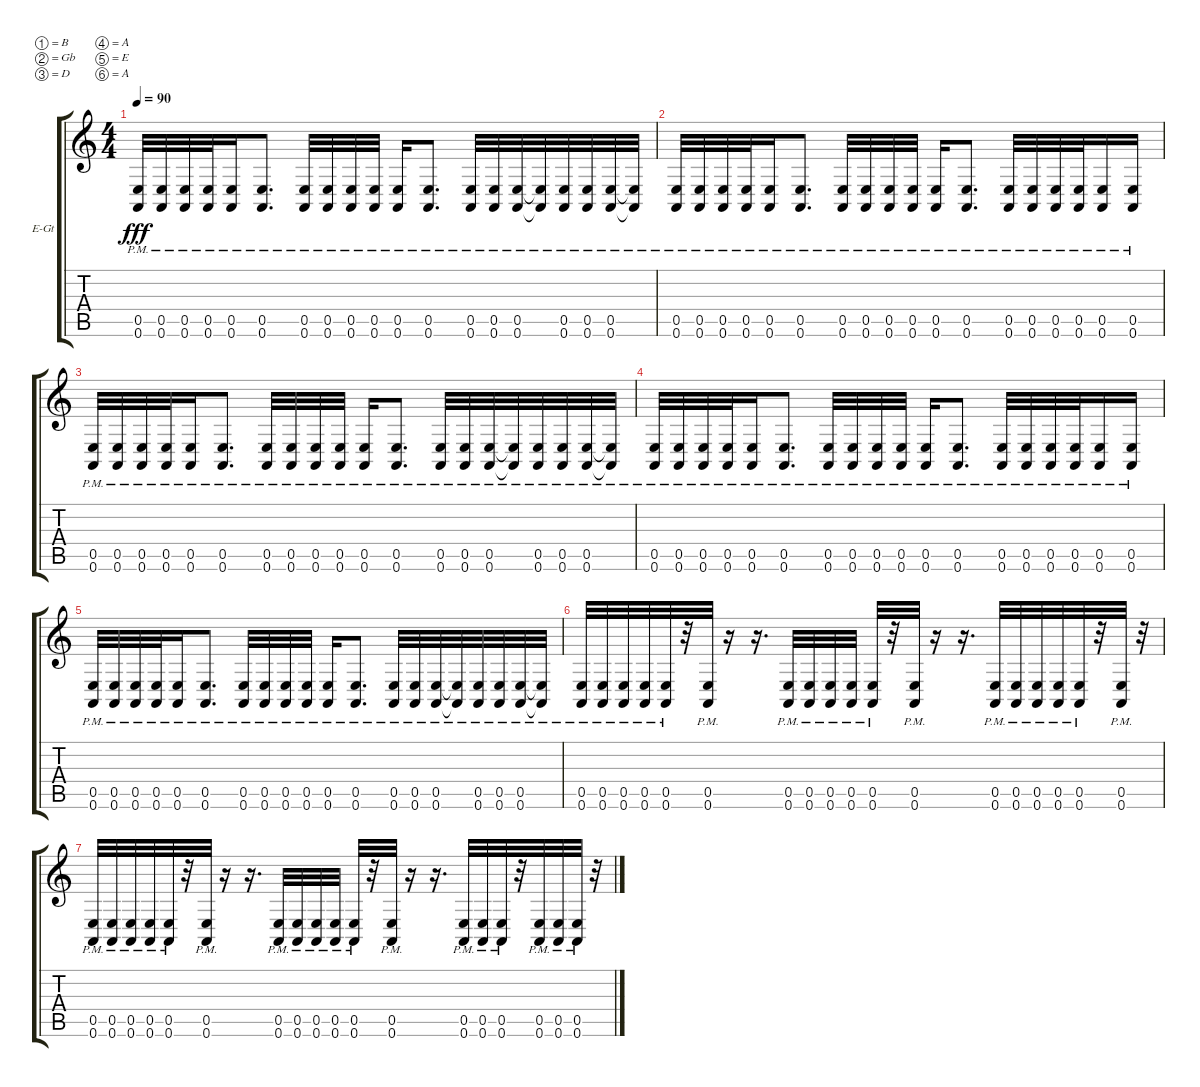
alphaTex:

\bracketExtendMode groupsimilarinstruments
\firstSystemTrackNameOrientation horizontal
\otherSystemsTrackNameOrientation horizontal
\track ("Electric Guitar 2" "E-Gt") {instrument distortionguitar}
\staff {score tabs}
\tuning (B3 Gb3 D3 A2 E2 A1)
\ts (4 4)
\tempo 90
\clef g2
\ks c
(0.6{pm} 0.5{pm}).32{dy fff} (0.6{pm} 0.5{pm}).32 (0.6{pm} 0.5{pm}).32 (0.6{pm} 0.5{pm}).32 (0.6{pm} 0.5{pm}).16 (0.6{pm} 0.5{pm}).8{d} (0.6{pm} 0.5{pm}).32 (0.6{pm} 0.5{pm}).32 (0.6{pm} 0.5{pm}).32 (0.6{pm} 0.5{pm}).32 (0.6{pm} 0.5{pm}).16 (0.6{pm} 0.5{pm}).8{d} (0.6{pm} 0.5{pm}).32 (0.6{pm} 0.5{pm}).32 (0.6{pm} 0.5{pm}).32 (0.5{pm t} 0.6{pm t}).32 (0.6{pm} 0.5{pm}).32 (0.6{pm} 0.5{pm}).32 (0.6{pm} 0.5{pm}).32 (0.6{pm t} 0.5{pm t}).32 |
(0.6{pm} 0.5{pm}).32 (0.6{pm} 0.5{pm}).32 (0.6{pm} 0.5{pm}).32 (0.6{pm} 0.5{pm}).32 (0.6{pm} 0.5{pm}).16 (0.6{pm} 0.5{pm}).8{d} (0.6{pm} 0.5{pm}).32 (0.6{pm} 0.5{pm}).32 (0.6{pm} 0.5{pm}).32 (0.6{pm} 0.5{pm}).32 (0.6{pm} 0.5{pm}).16 (0.6{pm} 0.5{pm}).8{d} (0.6{pm} 0.5{pm}).32 (0.6{pm} 0.5{pm}).32 (0.6{pm} 0.5{pm}).32 (0.6{pm} 0.5{pm}).32 (0.6{pm} 0.5{pm}).16 (0.6{pm} 0.5{pm}).16 |
(0.6{pm} 0.5{pm}).32 (0.6{pm} 0.5{pm}).32 (0.6{pm} 0.5{pm}).32 (0.6{pm} 0.5{pm}).32 (0.6{pm} 0.5{pm}).16 (0.6{pm} 0.5{pm}).8{d} (0.6{pm} 0.5{pm}).32 (0.6{pm} 0.5{pm}).32 (0.6{pm} 0.5{pm}).32 (0.6{pm} 0.5{pm}).32 (0.6{pm} 0.5{pm}).16 (0.6{pm} 0.5{pm}).8{d} (0.6{pm} 0.5{pm}).32 (0.6{pm} 0.5{pm}).32 (0.6{pm} 0.5{pm}).32 (0.5{pm t} 0.6{pm t}).32 (0.6{pm} 0.5{pm}).32 (0.6{pm} 0.5{pm}).32 (0.6{pm} 0.5{pm}).32 (0.6{pm t} 0.5{pm t}).32 |
(0.6{pm} 0.5{pm}).32 (0.6{pm} 0.5{pm}).32 (0.6{pm} 0.5{pm}).32 (0.6{pm} 0.5{pm}).32 (0.6{pm} 0.5{pm}).16 (0.6{pm} 0.5{pm}).8{d} (0.6{pm} 0.5{pm}).32 (0.6{pm} 0.5{pm}).32 (0.6{pm} 0.5{pm}).32 (0.6{pm} 0.5{pm}).32 (0.6{pm} 0.5{pm}).16 (0.6{pm} 0.5{pm}).8{d} (0.6{pm} 0.5{pm}).32 (0.6{pm} 0.5{pm}).32 (0.6{pm} 0.5{pm}).32 (0.6{pm} 0.5{pm}).32 (0.6{pm} 0.5{pm}).16 (0.6{pm} 0.5{pm}).16 |
(0.6{pm} 0.5{pm}).32 (0.6{pm} 0.5{pm}).32 (0.6{pm} 0.5{pm}).32 (0.6{pm} 0.5{pm}).32 (0.6{pm} 0.5{pm}).16 (0.6{pm} 0.5{pm}).8{d} (0.6{pm} 0.5{pm}).32 (0.6{pm} 0.5{pm}).32 (0.6{pm} 0.5{pm}).32 (0.6{pm} 0.5{pm}).32 (0.6{pm} 0.5{pm}).16 (0.6{pm} 0.5{pm}).8{d} (0.6{pm} 0.5{pm}).32 (0.6{pm} 0.5{pm}).32 (0.6{pm} 0.5{pm}).32 (0.5{pm t} 0.6{pm t}).32 (0.6{pm} 0.5{pm}).32 (0.6{pm} 0.5{pm}).32 (0.6{pm} 0.5{pm}).32 (0.6{pm t} 0.5{pm t}).32 |
(0.6{pm} 0.5{pm}).32 (0.6{pm} 0.5{pm}).32 (0.6{pm} 0.5{pm}).32 (0.6{pm} 0.5{pm}).32 (0.6{pm} 0.5{pm}).32 r.32 (0.6{pm} 0.5{pm}).32 r.16 r.16{d} (0.6{pm} 0.5{pm}).32 (0.6{pm} 0.5{pm}).32 (0.6{pm} 0.5{pm}).32 (0.6{pm} 0.5{pm}).32 (0.6{pm} 0.5{pm}).32 r.32 (0.6{pm} 0.5{pm}).32 r.16 r.16{d} (0.6{pm} 0.5{pm}).32 (0.6{pm} 0.5{pm}).32 (0.6{pm} 0.5{pm}).32 (0.6{pm} 0.5{pm}).32 (0.6{pm} 0.5{pm}).32 r.32 (0.6{pm} 0.5{pm}).32 r.32 |
(0.6{pm} 0.5{pm}).32 (0.6{pm} 0.5{pm}).32 (0.6{pm} 0.5{pm}).32 (0.6{pm} 0.5{pm}).32 (0.6{pm} 0.5{pm}).32 r.32 (0.6{pm} 0.5{pm}).32 r.16 r.16{d} (0.6{pm} 0.5{pm}).32 (0.6{pm} 0.5{pm}).32 (0.6{pm} 0.5{pm}).32 (0.6{pm} 0.5{pm}).32 (0.6{pm} 0.5{pm}).32 r.32 (0.6{pm} 0.5{pm}).32 r.16 r.16{d} (0.6{pm} 0.5{pm}).32 (0.6{pm} 0.5{pm}).32 (0.6{pm} 0.5{pm}).32 r.32 (0.6{pm} 0.5{pm}).32 (0.6{pm} 0.5{pm}).32 (0.6{pm} 0.5{pm}).32 r.32
